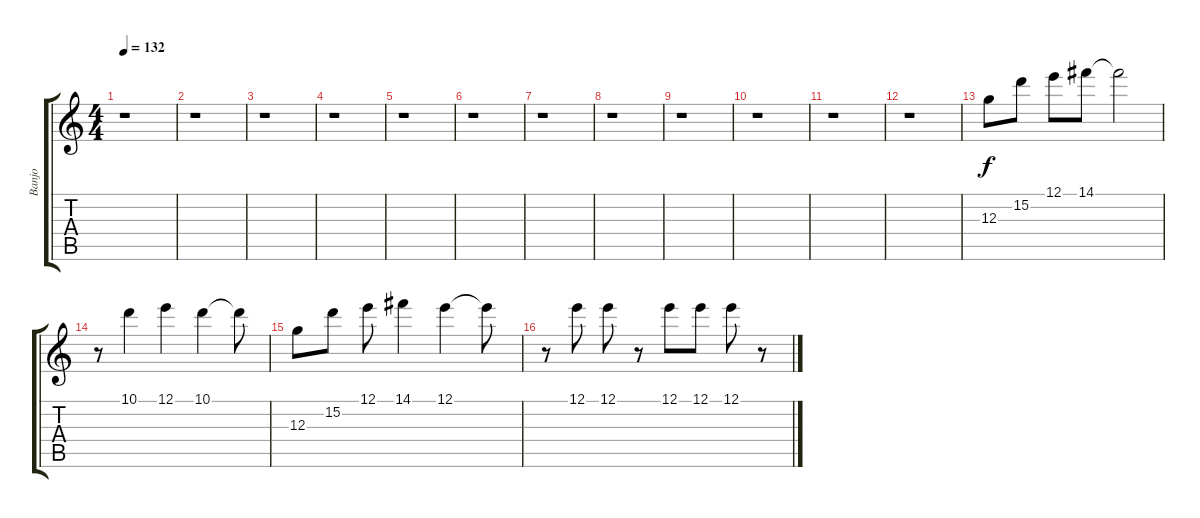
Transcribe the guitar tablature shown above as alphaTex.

\track ("Banjo" "Banjo") {instrument banjo}
\staff {score tabs}
\tuning (E4 B3 G3 D3 A2 E2) {hide}
\displaytranspose 12
\ts (4 4)
\tempo 132
\clef g2
\ks c
r.1{dy f} |
r.1 |
r.1 |
r.1 |
r.1 |
r.1 |
r.1 |
r.1 |
r.1 |
r.1 |
r.1 |
r.1 |
12.3.8 15.2.8 12.1.8 14.1.8 14.1{t}.2 |
r.8 10.1.4 12.1.4 10.1.4 10.1{t}.8 |
12.3.8 15.2.8 12.1.8 14.1.4 12.1.4 12.1{t}.8 |
r.8 12.1.8 12.1.8 r.8 12.1.8 12.1.8 12.1.8 r.8
